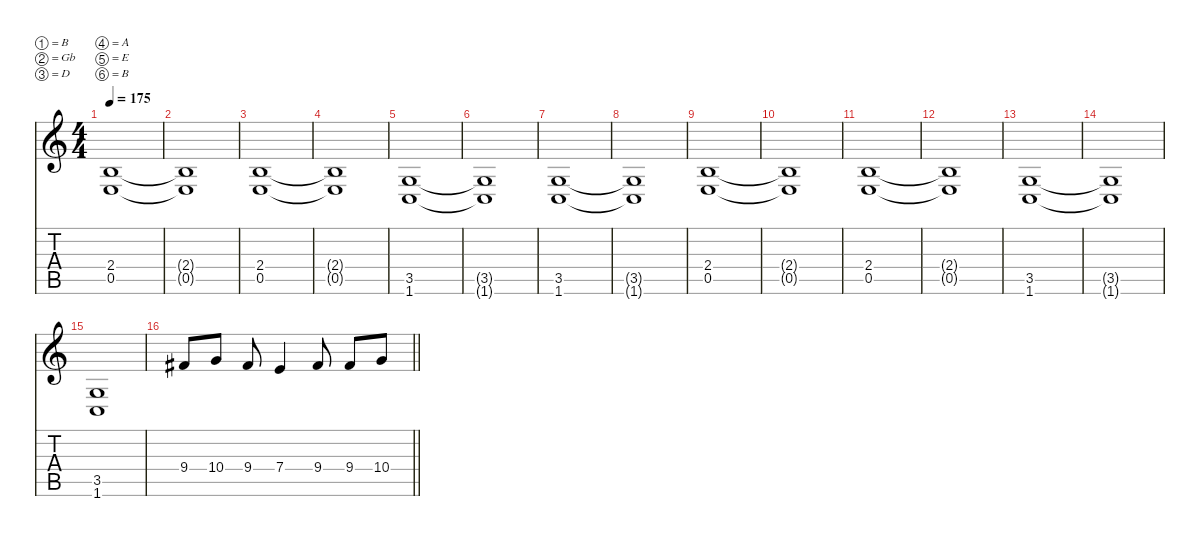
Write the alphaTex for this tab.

\defaultSystemsLayout 4
\hideDynamics
\bracketExtendMode nobrackets
\singleTrackTrackNamePolicy hidden
\multiTrackTrackNamePolicy hidden
\firstSystemTrackNameMode fullname
\firstSystemTrackNameOrientation horizontal
\otherSystemsTrackNameOrientation horizontal
\track ("Olli Miikonen" "dist.guit.") {defaultSystemsLayout 4 instrument distortionguitar}
\staff {score tabs}
\tuning (B3 Gb3 D3 A2 E2 B1)
\ts (4 4)
\beaming (8 2 2 2 2)
\tempo 175
\clef g2
\ks c
(2.4 0.5).1{dy f instrument distortionguitar beam Up} |
(2.4{t} 0.5{t}).1{beam Up} |
(2.4 0.5).1{beam Up} |
(2.4{t} 0.5{t}).1{beam Up} |
(3.5 1.6).1{beam Up} |
(3.5{t} 1.6{t}).1{beam Up} |
(3.5 1.6).1{beam Up} |
(3.5{t} 1.6{t}).1{beam Up} |
(2.4 0.5).1{beam Up} |
(2.4{t} 0.5{t}).1{beam Up} |
(2.4 0.5).1{beam Up} |
(2.4{t} 0.5{t}).1{beam Up} |
(3.5 1.6).1{beam Up} |
(3.5{t} 1.6{t}).1{beam Up} |
(3.5 1.6).1{beam Up} |
\barLineRight lightlight
9.4{acc #}.8{beam Up} 10.4.8{beam Up} 9.4{acc #}.8{beam Up} 7.4.4{beam Up} 9.4{acc #}.8{beam Up} 9.4{acc #}.8{beam Up} 10.4.8{beam Up}
